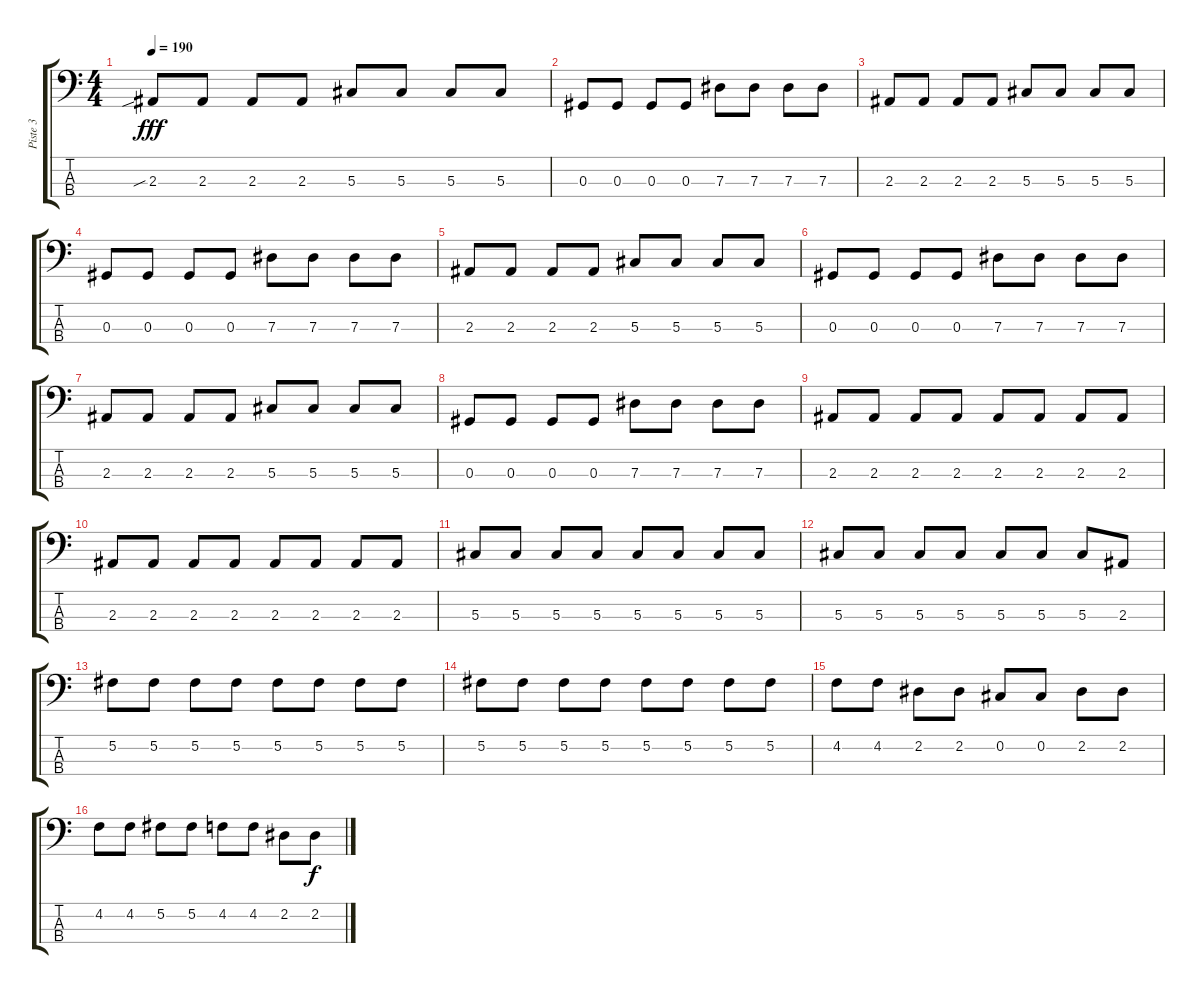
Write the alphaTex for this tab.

\track ("Piste 3" "Piste 3") {instrument electricbasspick}
\staff {score tabs}
\tuning (Gb2 Db2 Ab1 Eb1) {hide}
\ts (4 4)
\tempo 190
\clef f4
\ks c
2.3{sib}.8{dy fff} 2.3.8 2.3.8 2.3.8 5.3.8 5.3.8 5.3.8 5.3.8 |
0.3.8 0.3.8 0.3.8 0.3.8 7.3.8 7.3.8 7.3.8 7.3.8 |
2.3.8 2.3.8 2.3.8 2.3.8 5.3.8 5.3.8 5.3.8 5.3.8 |
0.3.8 0.3.8 0.3.8 0.3.8 7.3.8 7.3.8 7.3.8 7.3.8 |
2.3.8 2.3.8 2.3.8 2.3.8 5.3.8 5.3.8 5.3.8 5.3.8 |
0.3.8 0.3.8 0.3.8 0.3.8 7.3.8 7.3.8 7.3.8 7.3.8 |
2.3.8 2.3.8 2.3.8 2.3.8 5.3.8 5.3.8 5.3.8 5.3.8 |
0.3.8 0.3.8 0.3.8 0.3.8 7.3.8 7.3.8 7.3.8 7.3.8 |
2.3.8 2.3.8 2.3.8 2.3.8 2.3.8 2.3.8 2.3.8 2.3.8 |
2.3.8 2.3.8 2.3.8 2.3.8 2.3.8 2.3.8 2.3.8 2.3.8 |
5.3.8 5.3.8 5.3.8 5.3.8 5.3.8 5.3.8 5.3.8 5.3.8 |
5.3.8 5.3.8 5.3.8 5.3.8 5.3.8 5.3.8 5.3.8 2.3.8 |
5.2.8 5.2.8 5.2.8 5.2.8 5.2.8 5.2.8 5.2.8 5.2.8 |
5.2.8 5.2.8 5.2.8 5.2.8 5.2.8 5.2.8 5.2.8 5.2.8 |
4.2.8 4.2.8 2.2.8 2.2.8 0.2.8 0.2.8 2.2.8 2.2.8 |
4.2.8 4.2.8 5.2.8 5.2.8 4.2.8 4.2.8 2.2.8 2.2.8{dy f}
